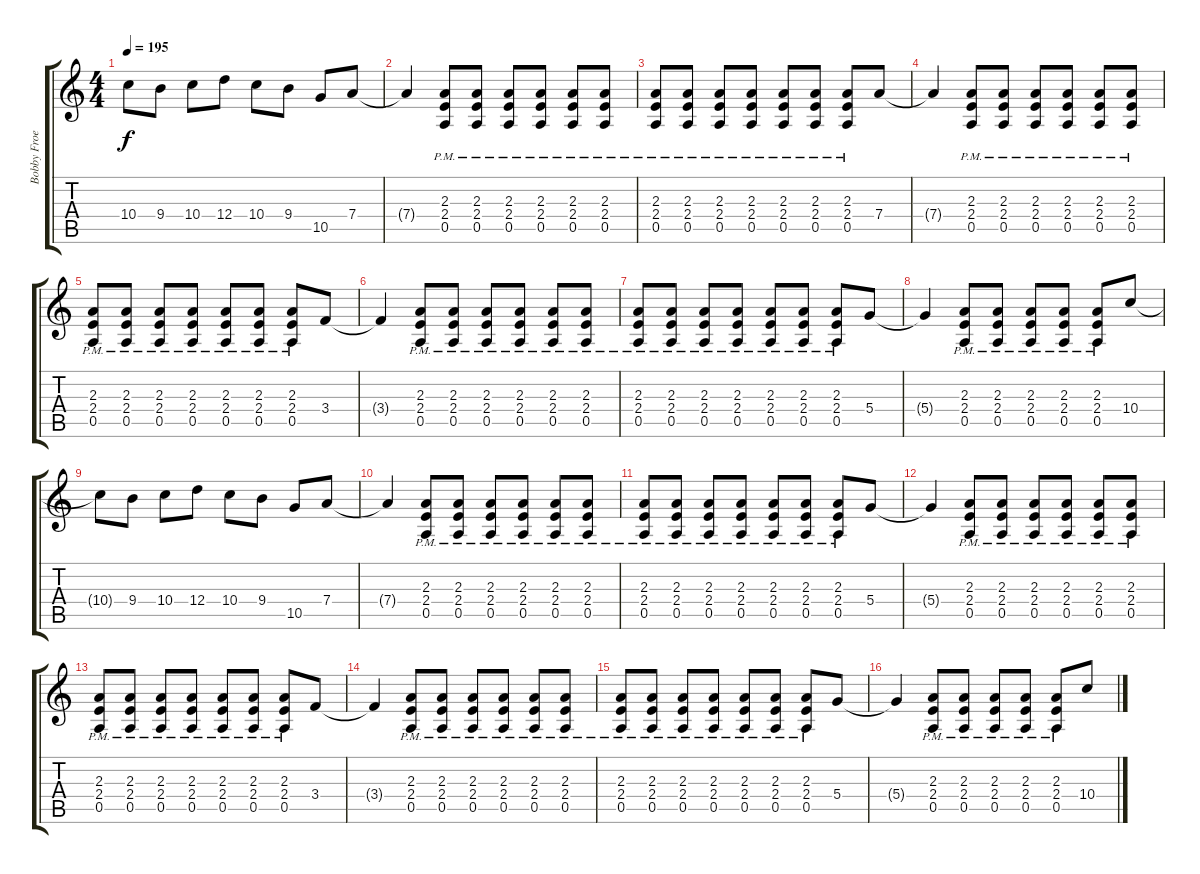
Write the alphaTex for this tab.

\track ("Bobby Froese" "Bobby Froe") {instrument distortionguitar}
\staff {score tabs}
\tuning (E4 B3 G3 D3 A2 E2) {hide}
\ts (4 4)
\tempo 195
\clef g2
\ks c
10.4{t}.8{dy f} 9.4.8 10.4.8 12.4.8 10.4.8 9.4.8 10.5.8 7.4.8 |
7.4{t}.4 (2.3{pm} 2.4{pm} 0.5{pm}).8 (2.3{pm} 2.4{pm} 0.5{pm}).8 (2.3{pm} 2.4{pm} 0.5{pm}).8 (2.3{pm} 2.4{pm} 0.5{pm}).8 (2.3{pm} 2.4{pm} 0.5{pm}).8 (2.3{pm} 2.4{pm} 0.5{pm}).8 |
(2.3{pm} 2.4{pm} 0.5{pm}).8 (2.3{pm} 2.4{pm} 0.5{pm}).8 (2.3{pm} 2.4{pm} 0.5{pm}).8 (2.3{pm} 2.4{pm} 0.5{pm}).8 (2.3{pm} 2.4{pm} 0.5{pm}).8 (2.3{pm} 2.4{pm} 0.5{pm}).8 (2.3{pm} 2.4{pm} 0.5{pm}).8 7.4.8 |
7.4{t}.4 (2.3{pm} 2.4{pm} 0.5{pm}).8 (2.3{pm} 2.4{pm} 0.5{pm}).8 (2.3{pm} 2.4{pm} 0.5{pm}).8 (2.3{pm} 2.4{pm} 0.5{pm}).8 (2.3{pm} 2.4{pm} 0.5{pm}).8 (2.3{pm} 2.4{pm} 0.5{pm}).8 |
(2.3{pm} 2.4{pm} 0.5{pm}).8 (2.3{pm} 2.4{pm} 0.5{pm}).8 (2.3{pm} 2.4{pm} 0.5{pm}).8 (2.3{pm} 2.4{pm} 0.5{pm}).8 (2.3{pm} 2.4{pm} 0.5{pm}).8 (2.3{pm} 2.4{pm} 0.5{pm}).8 (2.3{pm} 2.4{pm} 0.5{pm}).8 3.4.8 |
3.4{t}.4 (2.3{pm} 2.4{pm} 0.5{pm}).8 (2.3{pm} 2.4{pm} 0.5{pm}).8 (2.3{pm} 2.4{pm} 0.5{pm}).8 (2.3{pm} 2.4{pm} 0.5{pm}).8 (2.3{pm} 2.4{pm} 0.5{pm}).8 (2.3{pm} 2.4{pm} 0.5{pm}).8 |
(2.3{pm} 2.4{pm} 0.5{pm}).8 (2.3{pm} 2.4{pm} 0.5{pm}).8 (2.3{pm} 2.4{pm} 0.5{pm}).8 (2.3{pm} 2.4{pm} 0.5{pm}).8 (2.3{pm} 2.4{pm} 0.5{pm}).8 (2.3{pm} 2.4{pm} 0.5{pm}).8 (2.3{pm} 2.4{pm} 0.5{pm}).8 5.4.8 |
5.4{t}.4 (2.3{pm} 2.4{pm} 0.5{pm}).8 (2.3{pm} 2.4{pm} 0.5{pm}).8 (2.3{pm} 2.4{pm} 0.5{pm}).8 (2.3{pm} 2.4{pm} 0.5{pm}).8 (2.3{pm} 2.4{pm} 0.5{pm}).8 10.4.8 |
10.4{t}.8 9.4.8 10.4.8 12.4.8 10.4.8 9.4.8 10.5.8 7.4.8 |
7.4{t}.4 (2.3{pm} 2.4{pm} 0.5{pm}).8 (2.3{pm} 2.4{pm} 0.5{pm}).8 (2.3{pm} 2.4{pm} 0.5{pm}).8 (2.3{pm} 2.4{pm} 0.5{pm}).8 (2.3{pm} 2.4{pm} 0.5{pm}).8 (2.3{pm} 2.4{pm} 0.5{pm}).8 |
(2.3{pm} 2.4{pm} 0.5{pm}).8 (2.3{pm} 2.4{pm} 0.5{pm}).8 (2.3{pm} 2.4{pm} 0.5{pm}).8 (2.3{pm} 2.4{pm} 0.5{pm}).8 (2.3{pm} 2.4{pm} 0.5{pm}).8 (2.3{pm} 2.4{pm} 0.5{pm}).8 (2.3{pm} 2.4{pm} 0.5{pm}).8 5.4.8 |
5.4{t}.4 (2.3{pm} 2.4{pm} 0.5{pm}).8 (2.3{pm} 2.4{pm} 0.5{pm}).8 (2.3{pm} 2.4{pm} 0.5{pm}).8 (2.3{pm} 2.4{pm} 0.5{pm}).8 (2.3{pm} 2.4{pm} 0.5{pm}).8 (2.3{pm} 2.4{pm} 0.5{pm}).8 |
(2.3{pm} 2.4{pm} 0.5{pm}).8 (2.3{pm} 2.4{pm} 0.5{pm}).8 (2.3{pm} 2.4{pm} 0.5{pm}).8 (2.3{pm} 2.4{pm} 0.5{pm}).8 (2.3{pm} 2.4{pm} 0.5{pm}).8 (2.3{pm} 2.4{pm} 0.5{pm}).8 (2.3{pm} 2.4{pm} 0.5{pm}).8 3.4.8 |
3.4{t}.4 (2.3{pm} 2.4{pm} 0.5{pm}).8 (2.3{pm} 2.4{pm} 0.5{pm}).8 (2.3{pm} 2.4{pm} 0.5{pm}).8 (2.3{pm} 2.4{pm} 0.5{pm}).8 (2.3{pm} 2.4{pm} 0.5{pm}).8 (2.3{pm} 2.4{pm} 0.5{pm}).8 |
(2.3{pm} 2.4{pm} 0.5{pm}).8 (2.3{pm} 2.4{pm} 0.5{pm}).8 (2.3{pm} 2.4{pm} 0.5{pm}).8 (2.3{pm} 2.4{pm} 0.5{pm}).8 (2.3{pm} 2.4{pm} 0.5{pm}).8 (2.3{pm} 2.4{pm} 0.5{pm}).8 (2.3{pm} 2.4{pm} 0.5{pm}).8 5.4.8 |
5.4{t}.4 (2.3{pm} 2.4{pm} 0.5{pm}).8 (2.3{pm} 2.4{pm} 0.5{pm}).8 (2.3{pm} 2.4{pm} 0.5{pm}).8 (2.3{pm} 2.4{pm} 0.5{pm}).8 (2.3{pm} 2.4{pm} 0.5{pm}).8 10.4.8
